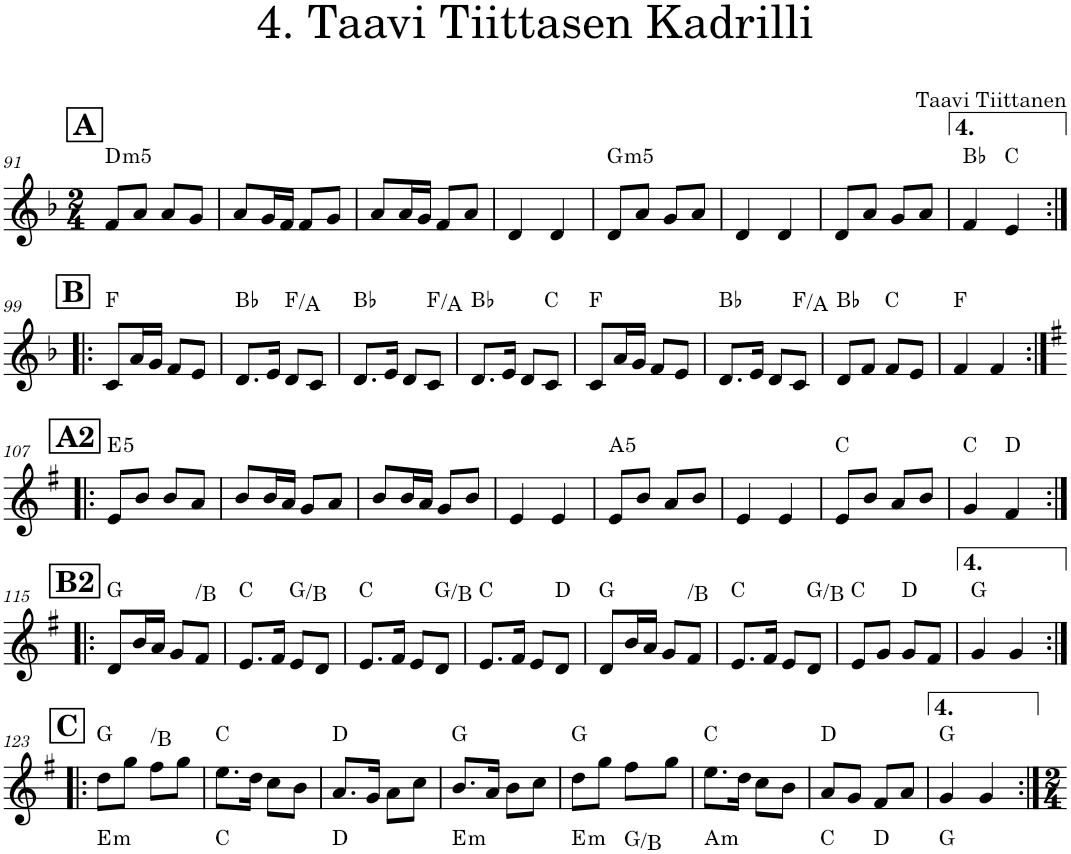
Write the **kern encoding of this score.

**kern	**harte
*part1	*part1
*staff1	*
*I"Violin	*
*I'Vln.	*
!!LO:PB:g=z
*clefG2	*
*k[b-]	*
*M2/4	*
!!LO:REH:place=s1:a:B:cj:fs=14:t=A
=91	=91
!	!LO:H:kt=m5
8f/L	D:(1,5)
8a/J	.
8a/L	.
8g/J	.
=92	=92
8a/L	.
16g/L	.
16f/JJ	.
8f/L	.
8g/J	.
=93	=93
8a/L	.
16a/L	.
16g/JJ	.
8f/L	.
8a/J	.
=94	=94
4d/	.
4d/	.
=95	=95
!	!LO:H:kt=m5
8d/L	G:(1,5)
8a/J	.
8g/L	.
8a/J	.
=96	=96
4d/	.
4d/	.
=97	=97
8d/L	.
8a/J	.
8g/L	.
8a/J	.
=98	=98
4f/	Bb:maj
4e/	C:maj
!!LO:LB:g=z
!!LO:REH:place=s1:a:B:cj:fs=14:t=B
=99:|!|:	=99:|!|:
8c/L	F:maj
16a/L	.
16g/JJ	.
8f/L	.
8e/J	.
=100	=100
8.d/L	Bb:maj
16e/Jk	.
8d/L	F:maj/3
8c/J	.
=101	=101
8.d/L	Bb:maj
16e/Jk	.
8d/L	.
8c/J	F:maj/3
=102	=102
8.d/L	Bb:maj
16e/Jk	.
8d/L	.
8c/J	C:maj
=103	=103
8c/L	F:maj
16a/L	.
16g/JJ	.
8f/L	.
8e/J	.
=104	=104
8.d/L	Bb:maj
16e/Jk	.
8d/L	.
8c/J	F:maj/3
=105	=105
8d/L	Bb:maj
8f/J	.
8f/L	C:maj
8e/J	.
=106	=106
4f/	F:maj
4f/	.
!!LO:LB:g=z
!!LO:REH:place=s1:a:B:cj:fs=14:t=A2
=107:|!|:	=107:|!|:
*k[f#]	*
!	!LO:H:kt=5
8e/L	E:(1,5)
8b/J	.
8b/L	.
8a/J	.
=108	=108
8b/L	.
16b/L	.
16a/JJ	.
8g/L	.
8a/J	.
=109	=109
8b/L	.
16b/L	.
16a/JJ	.
8g/L	.
8b/J	.
=110	=110
4e/	.
4e/	.
=111	=111
!	!LO:H:kt=5
8e/L	A:(1,5)
8b/J	.
8a/L	.
8b/J	.
=112	=112
4e/	.
4e/	.
=113	=113
8e/L	C:maj
8b/J	.
8a/L	.
8b/J	.
=114	=114
4g/	C:maj
4f#/	D:maj
!!LO:LB:g=z
!!LO:REH:place=s1:a:B:cj:fs=14:t=B2
=115:|!|:	=115:|!|:
8d/L	G:maj
16b/L	.
16a/JJ	.
8g/L	.
!	!LO:H:kt=N.C.
8f#/J	N
=116	=116
8.e/L	C:maj
16f#/Jk	.
8e/L	G:maj/3
8d/J	.
=117	=117
8.e/L	C:maj
16f#/Jk	.
8e/L	.
8d/J	G:maj/3
=118	=118
8.e/L	C:maj
16f#/Jk	.
8e/L	.
8d/J	D:maj
=119	=119
8d/L	G:maj
16b/L	.
16a/JJ	.
8g/L	.
!	!LO:H:kt=N.C.
8f#/J	N
=120	=120
8.e/L	C:maj
16f#/Jk	.
8e/L	.
8d/J	G:maj/3
=121	=121
8e/L	C:maj
8g/J	.
8g/L	D:maj
8f#/J	.
=122	=122
4g/	G:maj
4g/	.
!!LO:LB:g=z
!!LO:REH:place=s1:a:B:cj:fs=14:t=C
=123:|!|:	=123:|!|:
!	!LO:H:n=2:kt=m
8dd\L	G:maj E:min
8gg\J	.
!	!LO:H:kt=N.C.
8ff#\L	N
8gg\J	.
=124	=124
8.ee\L	C:maj C:maj
16dd\Jk	.
8cc\L	.
8b\J	.
=125	=125
8.a/L	D:maj D:maj
16g/Jk	.
8a\L	.
8cc\J	.
=126	=126
!	!LO:H:n=2:kt=m
8.b/L	G:maj E:min
16a/Jk	.
!	!LO:H:kt=N.C.
8b\L	N
8cc\J	.
=127	=127
!	!LO:H:n=2:kt=m
8dd\L	G:maj E:min
8gg\J	.
8ff#\L	G:maj/3
!	!LO:H:kt=N.C.
8gg\J	N
=128	=128
!	!LO:H:n=2:kt=m
8.ee\L	C:maj A:min
16dd\Jk	.
8cc\L	.
8b\J	.
=129	=129
8a/L	D:maj C:maj
8g/J	.
8f#/L	D:maj
8a/J	.
=130	=130
4g/	G:maj G:maj
4g/	.
=:|!	=:|!
*-	*-
